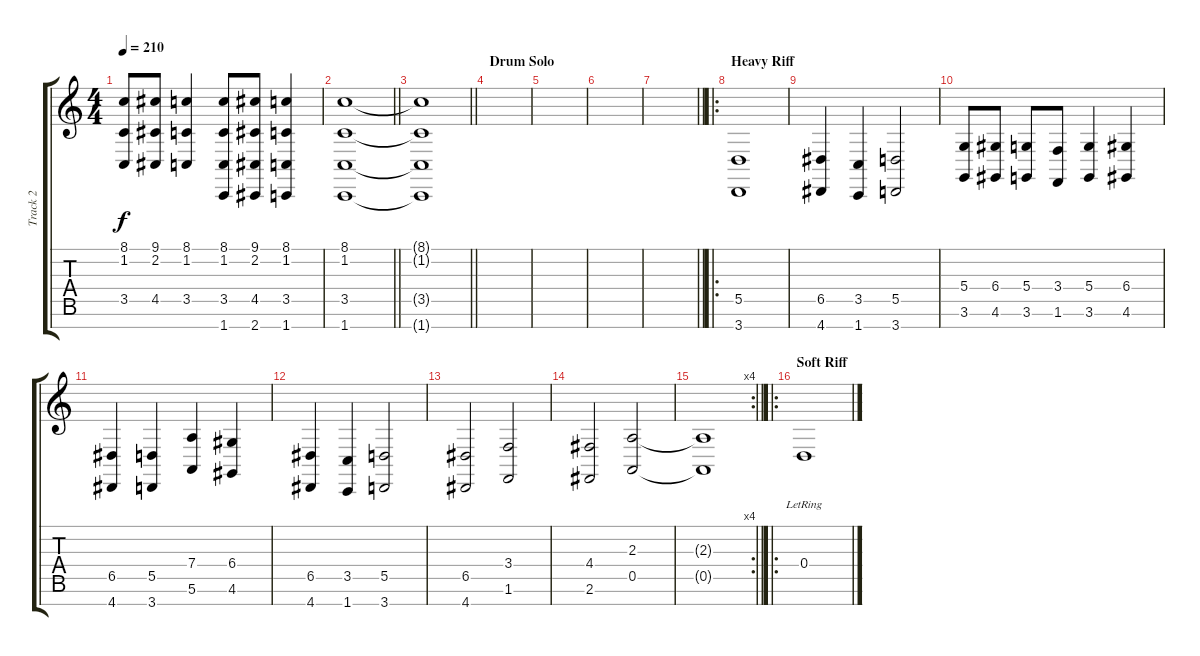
\track ("Track 2" "Track 2") {instrument acousticgrandpiano}
\staff {score tabs}
\tuning (E4 B3 G3 D3 A2 E2 B1) {hide}
\ts (4 4)
\tempo 210
\clef g2
\ks c
(8.1 1.2 3.5).8{dy f} (9.1 2.2 4.5).8 (8.1 1.2 3.5).4 (8.1 1.2 3.5 1.7).8 (9.1 2.2 4.5 2.7).8 (8.1 1.2 3.5 1.7).4 |
\barLineRight lightlight
(8.1 1.2 3.5 1.7).1 |
\barLineRight lightlight
(8.1{t} 1.2{t} 3.5{t} 1.7{t}).1 |
\section ("" "Drum Solo")
|
|
|
\barLineRight lightlight
|
\ro
\section ("" "Heavy Riff")
(5.5 3.7).1{volume 13 instrument rockorgan} |
(6.5 4.7).4 (3.5 1.7).4 (5.5 3.7).2 |
(5.4 3.6).8 (6.4 4.6).8 (5.4 3.6).8 (3.4 1.6).8 (5.4 3.6).4 (6.4 4.6).4 |
(6.5 4.7).4 (5.5 3.7).4 (7.4 5.6).4 (6.4 4.6).4 |
(6.5 4.7).4 (3.5 1.7).4 (5.5 3.7).2 |
(6.5 4.7).2 (3.4 1.6).2 |
(4.4 2.6).2 (2.3 0.5).2 |
\rc 4
\barLineRight lightlight
(2.3{t} 0.5{t}).1 |
\ro
\section ("" "Soft Riff")
0.4{lr}.1{instrument electricpiano1}
